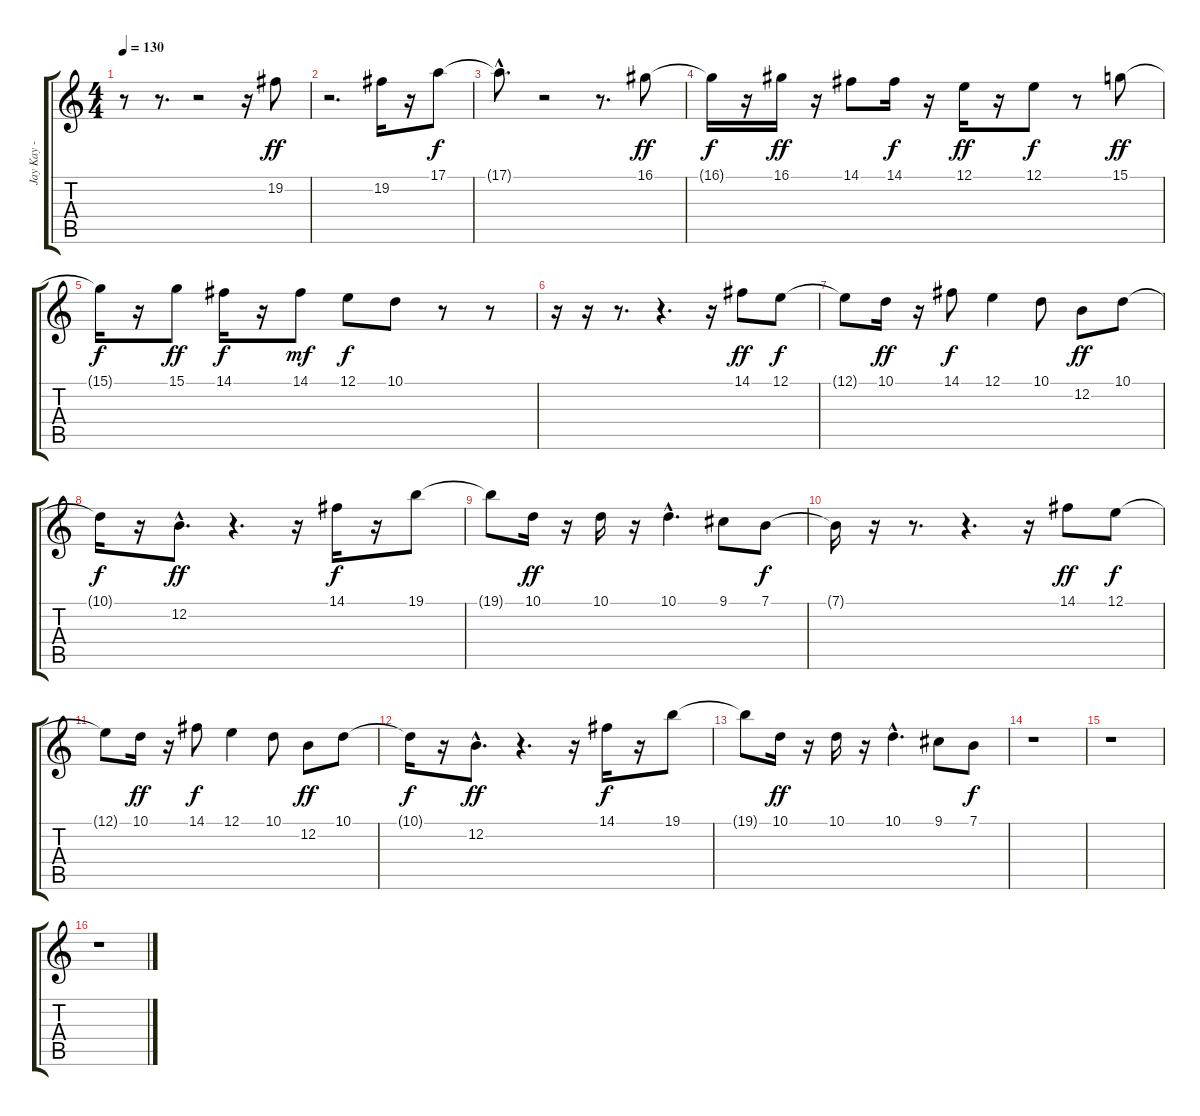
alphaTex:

\track ("Jay Kay - Voice" "Jay Kay - ") {instrument lead6voice}
\staff {score tabs}
\tuning (E4 B3 G3 D3 A2 E2) {hide}
\ts (4 4)
\tempo 130
\clef g2
\ks c
r.8{dy f} r.8{d} r.2 r.16 19.2.8{dy ff} |
r.2{d} 19.2.16 r.16 17.1.8{dy f} |
17.1{hac t}.8{d} r.2 r.8{d} 16.1.8{dy ff} |
16.1{t}.16{dy f} r.16 16.1.16{dy ff} r.16 14.1.8 14.1.16{dy f} r.16 12.1.16{dy ff} r.16 12.1.8{dy f} r.8 15.1.8{dy ff} |
15.1{t}.16{dy f} r.16 15.1.8{dy ff} 14.1.16{dy f} r.16 14.1.8{dy mf} 12.1.8{dy f} 10.1.8 r.8 r.8 |
r.16 r.16 r.8{d} r.4{d} r.16 14.1.8{dy ff} 12.1.8{dy f} |
12.1{t}.8 10.1.16{dy ff} r.16 14.1.8{dy f} 12.1.4 10.1.8 12.2.8{dy ff} 10.1.8 |
10.1{t}.16{dy f} r.16 12.2{hac}.8{d dy ff} r.4{d} r.16 14.1.16{dy f} r.16 19.1.8 |
19.1{t}.8 10.1.16{dy ff} r.16 10.1.16 r.16 10.1{hac}.4{d} 9.1.8 7.1.8{dy f} |
7.1{t}.16 r.16 r.8{d} r.4{d} r.16 14.1.8{dy ff} 12.1.8{dy f} |
12.1{t}.8 10.1.16{dy ff} r.16 14.1.8{dy f} 12.1.4 10.1.8 12.2.8{dy ff} 10.1.8 |
10.1{t}.16{dy f} r.16 12.2{hac}.8{d dy ff} r.4{d} r.16 14.1.16{dy f} r.16 19.1.8 |
19.1{t}.8 10.1.16{dy ff} r.16 10.1.16 r.16 10.1{hac}.4{d} 9.1.8 7.1.8{dy f} |
r.1 |
r.1 |
r.1
